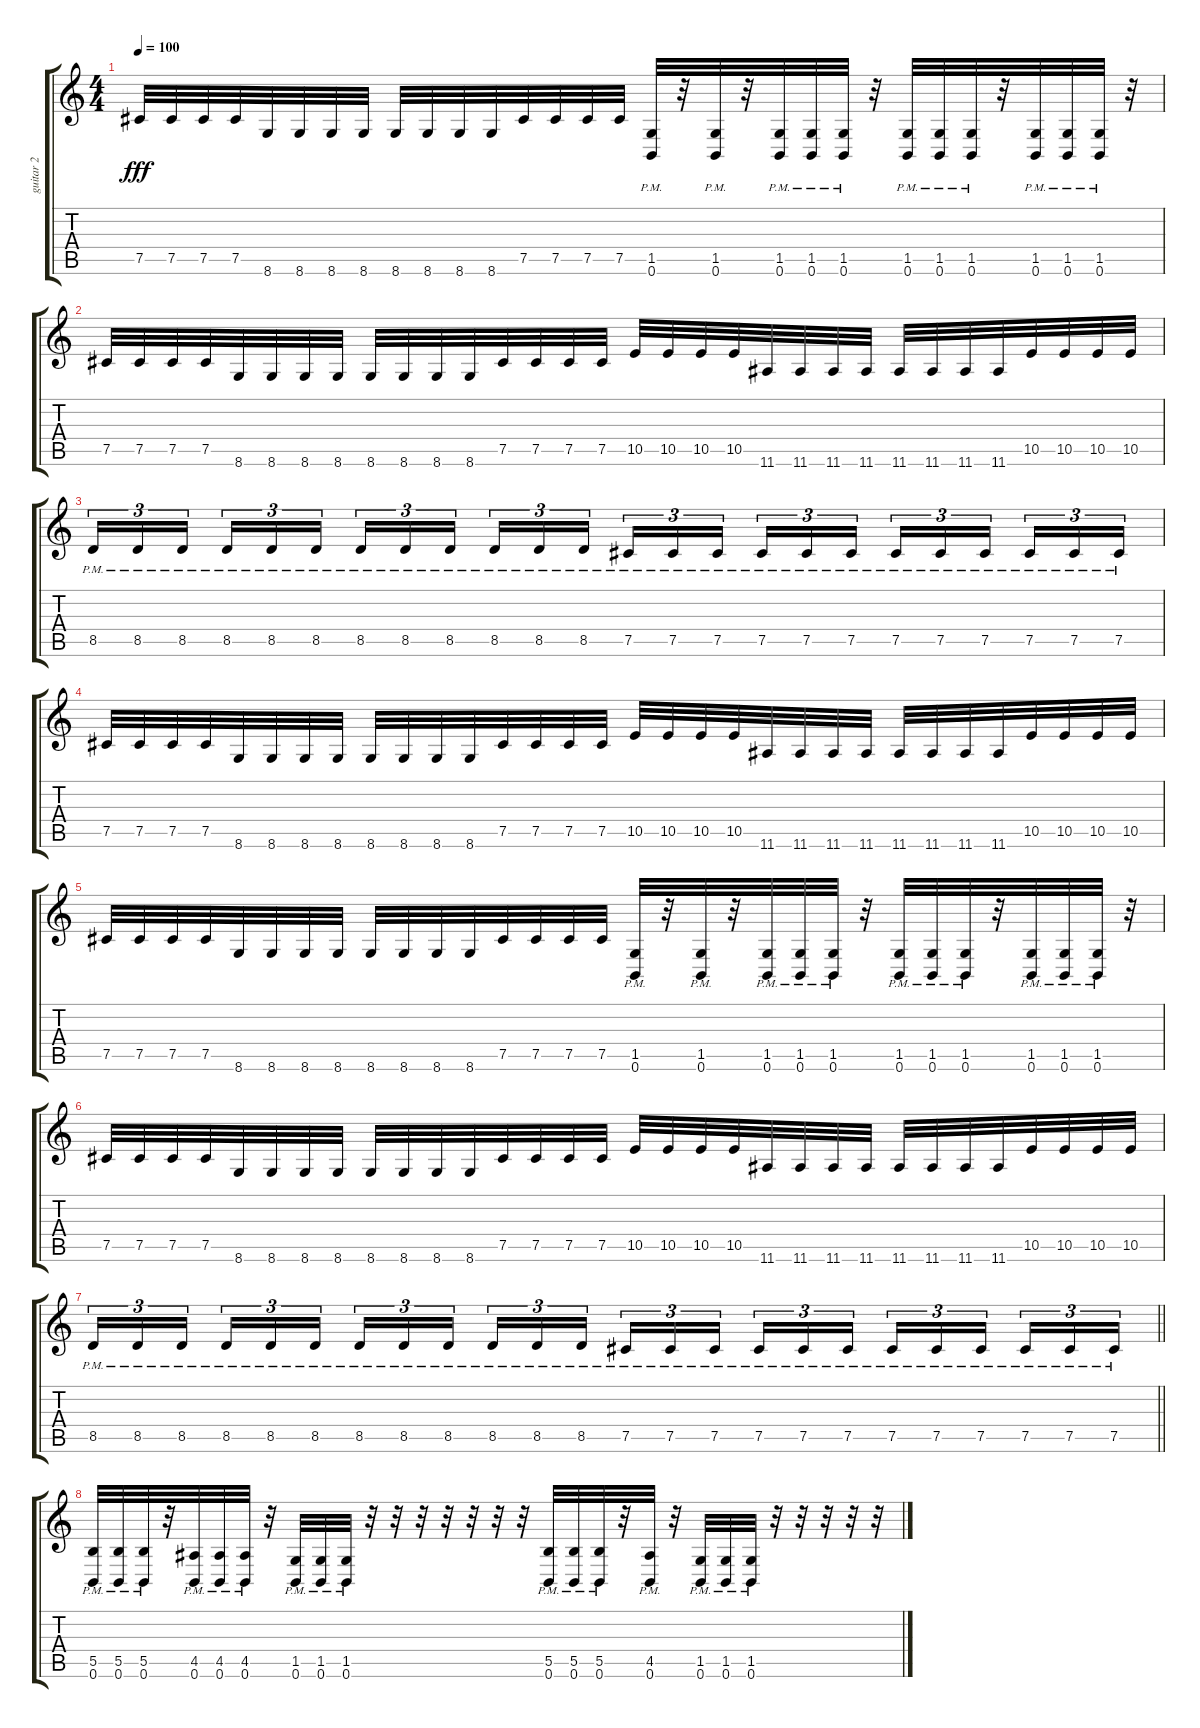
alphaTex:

\track ("guitar 2" "guitar 2") {instrument distortionguitar}
\staff {score tabs}
\tuning (Db4 Ab3 E3 B2 Gb2 B1) {hide}
\ts (4 4)
\tempo 100
\clef g2
\ks c
7.5.32{dy fff} 7.5.32 7.5.32 7.5.32 8.6.32 8.6.32 8.6.32 8.6.32 8.6.32 8.6.32 8.6.32 8.6.32 7.5.32 7.5.32 7.5.32 7.5.32 (1.5{pm} 0.6{pm}).32 r.32 (1.5{pm} 0.6{pm}).32 r.32 (1.5{pm} 0.6{pm}).32 (1.5{pm} 0.6{pm}).32 (1.5{pm} 0.6{pm}).32 r.32 (1.5{pm} 0.6{pm}).32 (1.5{pm} 0.6{pm}).32 (1.5{pm} 0.6{pm}).32 r.32 (1.5{pm} 0.6{pm}).32 (1.5{pm} 0.6{pm}).32 (1.5{pm} 0.6{pm}).32 r.32 |
7.5.32 7.5.32 7.5.32 7.5.32 8.6.32 8.6.32 8.6.32 8.6.32 8.6.32 8.6.32 8.6.32 8.6.32 7.5.32 7.5.32 7.5.32 7.5.32 10.5.32 10.5.32 10.5.32 10.5.32 11.6.32 11.6.32 11.6.32 11.6.32 11.6.32 11.6.32 11.6.32 11.6.32 10.5.32 10.5.32 10.5.32 10.5.32 |
8.5{pm}.16{tu (3 2)} 8.5{pm}.16{tu (3 2)} 8.5{pm}.16{tu (3 2) beam splitsecondary} 8.5{pm}.16{tu (3 2)} 8.5{pm}.16{tu (3 2)} 8.5{pm}.16{tu (3 2)} 8.5{pm}.16{tu (3 2)} 8.5{pm}.16{tu (3 2)} 8.5{pm}.16{tu (3 2) beam splitsecondary} 8.5{pm}.16{tu (3 2)} 8.5{pm}.16{tu (3 2)} 8.5{pm}.16{tu (3 2)} 7.5{pm}.16{tu (3 2)} 7.5{pm}.16{tu (3 2)} 7.5{pm}.16{tu (3 2) beam splitsecondary} 7.5{pm}.16{tu (3 2)} 7.5{pm}.16{tu (3 2)} 7.5{pm}.16{tu (3 2)} 7.5{pm}.16{tu (3 2)} 7.5{pm}.16{tu (3 2)} 7.5{pm}.16{tu (3 2) beam splitsecondary} 7.5{pm}.16{tu (3 2)} 7.5{pm}.16{tu (3 2)} 7.5{pm}.16{tu (3 2)} |
7.5.32 7.5.32 7.5.32 7.5.32 8.6.32 8.6.32 8.6.32 8.6.32 8.6.32 8.6.32 8.6.32 8.6.32 7.5.32 7.5.32 7.5.32 7.5.32 10.5.32 10.5.32 10.5.32 10.5.32 11.6.32 11.6.32 11.6.32 11.6.32 11.6.32 11.6.32 11.6.32 11.6.32 10.5.32 10.5.32 10.5.32 10.5.32 |
7.5.32 7.5.32 7.5.32 7.5.32 8.6.32 8.6.32 8.6.32 8.6.32 8.6.32 8.6.32 8.6.32 8.6.32 7.5.32 7.5.32 7.5.32 7.5.32 (1.5{pm} 0.6{pm}).32 r.32 (1.5{pm} 0.6{pm}).32 r.32 (1.5{pm} 0.6{pm}).32 (1.5{pm} 0.6{pm}).32 (1.5{pm} 0.6{pm}).32 r.32 (1.5{pm} 0.6{pm}).32 (1.5{pm} 0.6{pm}).32 (1.5{pm} 0.6{pm}).32 r.32 (1.5{pm} 0.6{pm}).32 (1.5{pm} 0.6{pm}).32 (1.5{pm} 0.6{pm}).32 r.32 |
7.5.32 7.5.32 7.5.32 7.5.32 8.6.32 8.6.32 8.6.32 8.6.32 8.6.32 8.6.32 8.6.32 8.6.32 7.5.32 7.5.32 7.5.32 7.5.32 10.5.32 10.5.32 10.5.32 10.5.32 11.6.32 11.6.32 11.6.32 11.6.32 11.6.32 11.6.32 11.6.32 11.6.32 10.5.32 10.5.32 10.5.32 10.5.32 |
\barLineRight lightlight
8.5{pm}.16{tu (3 2)} 8.5{pm}.16{tu (3 2)} 8.5{pm}.16{tu (3 2) beam splitsecondary} 8.5{pm}.16{tu (3 2)} 8.5{pm}.16{tu (3 2)} 8.5{pm}.16{tu (3 2)} 8.5{pm}.16{tu (3 2)} 8.5{pm}.16{tu (3 2)} 8.5{pm}.16{tu (3 2) beam splitsecondary} 8.5{pm}.16{tu (3 2)} 8.5{pm}.16{tu (3 2)} 8.5{pm}.16{tu (3 2)} 7.5{pm}.16{tu (3 2)} 7.5{pm}.16{tu (3 2)} 7.5{pm}.16{tu (3 2) beam splitsecondary} 7.5{pm}.16{tu (3 2)} 7.5{pm}.16{tu (3 2)} 7.5{pm}.16{tu (3 2)} 7.5{pm}.16{tu (3 2)} 7.5{pm}.16{tu (3 2)} 7.5{pm}.16{tu (3 2) beam splitsecondary} 7.5{pm}.16{tu (3 2)} 7.5{pm}.16{tu (3 2)} 7.5{pm}.16{tu (3 2)} |
\section ("" "")
(5.5{pm} 0.6{pm}).32 (5.5{pm} 0.6{pm}).32 (5.5{pm} 0.6{pm}).32 r.32 (4.5{pm} 0.6{pm}).32 (4.5{pm} 0.6{pm}).32 (4.5{pm} 0.6{pm}).32 r.32 (1.5{pm} 0.6{pm}).32 (1.5{pm} 0.6{pm}).32 (1.5{pm} 0.6{pm}).32 r.32 r.32 r.32 r.32 r.32 r.32 r.32 (5.5{pm} 0.6{pm}).32 (5.5{pm} 0.6{pm}).32 (5.5{pm} 0.6{pm}).32 r.32 (4.5{pm} 0.6{pm}).32 r.32 (1.5{pm} 0.6{pm}).32 (1.5{pm} 0.6{pm}).32 (1.5{pm} 0.6{pm}).32 r.32 r.32 r.32 r.32 r.32
